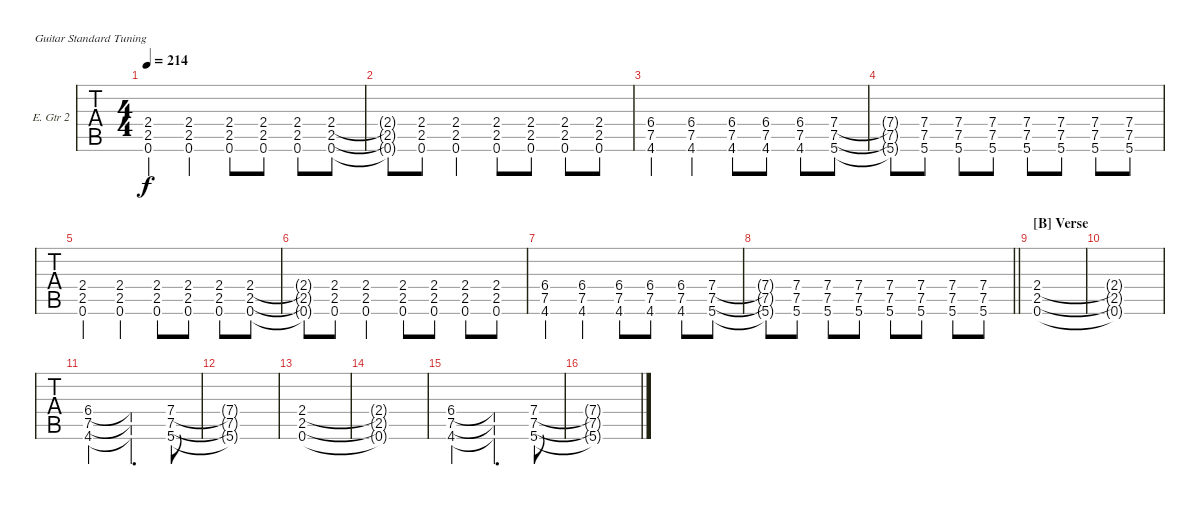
\bracketExtendMode groupsimilarinstruments
\firstSystemTrackNameOrientation horizontal
\otherSystemsTrackNameOrientation horizontal
\track ("Matt Skiba - Guitar Two" "E. Gtr 2") {instrument distortionguitar}
\staff {tabs}
\tuning (E4 B3 G3 D3 A2 E2)
\ts (4 4)
\tempo 214
\clef g2
\ks c
(2.4 2.5 0.6).4{dy f} (2.4 2.5 0.6).4 (2.4 2.5 0.6).8 (2.4 2.5 0.6).8 (2.4 2.5 0.6).8 (2.4 2.5 0.6).8 |
(2.4{t} 2.5{t} 0.6{t}).8 (2.4 2.5 0.6).8 (2.4 2.5 0.6).4 (2.4 2.5 0.6).8 (2.4 2.5 0.6).8 (2.4 2.5 0.6).8 (2.4 2.5 0.6).8 |
(6.4 7.5 4.6).4 (6.4 7.5 4.6).4 (6.4 7.5 4.6).8 (6.4 7.5 4.6).8 (6.4 7.5 4.6).8 (7.4 7.5 5.6).8 |
(7.4{t} 7.5{t} 5.6{t}).8 (7.4 7.5 5.6).8 (7.4 7.5 5.6).8 (7.4 7.5 5.6).8 (7.4 7.5 5.6).8 (7.4 7.5 5.6).8 (7.4 7.5 5.6).8 (7.4 7.5 5.6).8 |
(2.4 2.5 0.6).4 (2.4 2.5 0.6).4 (2.4 2.5 0.6).8 (2.4 2.5 0.6).8 (2.4 2.5 0.6).8 (2.4 2.5 0.6).8 |
(2.4{t} 2.5{t} 0.6{t}).8 (2.4 2.5 0.6).8 (2.4 2.5 0.6).4 (2.4 2.5 0.6).8 (2.4 2.5 0.6).8 (2.4 2.5 0.6).8 (2.4 2.5 0.6).8 |
(6.4 7.5 4.6).4 (6.4 7.5 4.6).4 (6.4 7.5 4.6).8 (6.4 7.5 4.6).8 (6.4 7.5 4.6).8 (7.4 7.5 5.6).8 |
\barLineRight lightlight
(7.4{t} 7.5{t} 5.6{t}).8 (7.4 7.5 5.6).8 (7.4 7.5 5.6).8 (7.4 7.5 5.6).8 (7.4 7.5 5.6).8 (7.4 7.5 5.6).8 (7.4 7.5 5.6).8 (7.4 7.5 5.6).8 |
\section ("B" "Verse")
(2.4 2.5 0.6).1 |
(2.4{t} 2.5{t} 0.6{t}).1 |
(6.4 7.5 4.6).2 (6.4{t} 7.5{t} 4.6{t}).4{d} (7.4 7.5 5.6).8 |
(7.4{t} 7.5{t} 5.6{t}).1 |
(2.4 2.5 0.6).1 |
(2.4{t} 2.5{t} 0.6{t}).1 |
(6.4 7.5 4.6).2 (6.4{t} 7.5{t} 4.6{t}).4{d} (7.4 7.5 5.6).8 |
(7.4{t} 7.5{t} 5.6{t}).1
